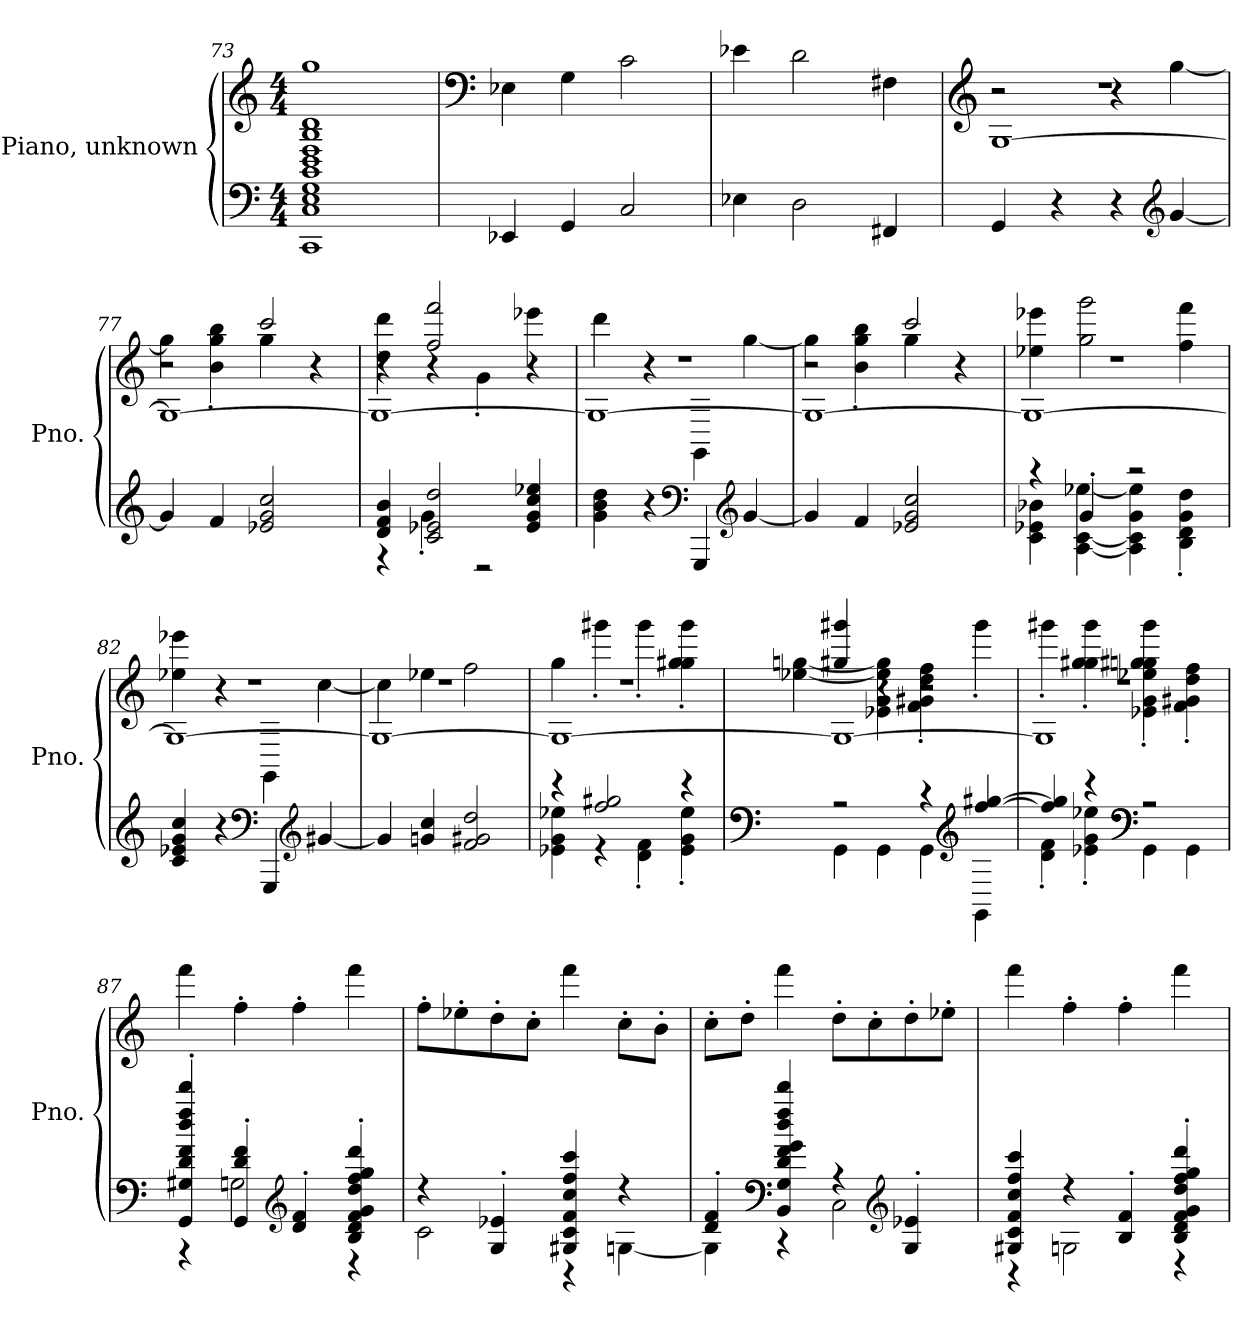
**kern	**kern
*part1	*part1
*staff2	*staff1
*I"Piano, unknown	*
*I'Pno.	*
*clefF4	*clefG2
*k[]	*k[]
*M4/4	*M4/4
=73	=73
1CC 1C 1E 1G 1c 1e 1g 1cc 1ee	1gg
!!LO:PB:g=z
=74	=74
*	*clefF4
4EE-X/	4E-X\
4GG/	4G\
2C/	2c\
=75	=75
4E-X\	4e-X\
2D\	2d\
4FF#X/	4F#X\
=76	=76
*	*clefG2
*	*^
*	*	*^
4GG/	1r	2r	[1G
4r	.	.	.
4r	.	4r	.
*clefG2	*	*	*
[4g/	.	[4gg\	.
=77	=77	=77	=77
4g/]	2r	4gg\]	1G_
4f/	.	4b\' 4gg\' 4bb\'	.
2e-X/ 2g/ 2cc/	2ccc/	4gg\	.
.	.	4r	.
=78	=78	=78	=78
*^	*	*	*
4d/ 4f/ 4b/	4r	4r	4dd\ 4ddd\	1G_
2c/ 2e-X/ 2dd/	4g'\	2ff/ 2fff/	4r	.
.	2r	.	4g'\	.
4e-/ 4g/ 4cc/ 4ee-X/	.	4r	4eee-X\	.
*v	*v	*	*	*
=79	=79	=79	=79
4g\ 4b\ 4dd\	1r	4ddd\	1G_
4r	.	4r	.
*clefF4	*	*	*
4GGG/	.	4GG\	.
*clefG2	*	*	*
[4g/	.	[4gg\	.
!!LO:LB:g=z	!!	!!
=80	=80	=80	=80
4g/]	2r	4gg\]	1G_
4f/	.	4b\' 4gg\' 4bb\'	.
2e-X/ 2g/ 2cc/	2ccc/	4gg\	.
.	.	4r	.
=81	=81	=81	=81
*^	*	*	*
4r	4c\ 4e-X\ 4b-X\	1r	4ee-X\ 4eee-X\	1G_
4g'/	[4A\ [4c\ [4ee-X\	.	2gg\ 2ggg\	.
2r	4A\] 4c\] 4g\ 4ee-\]	.	.	.
.	4B\' 4d\' 4g\' 4dd\'	.	4ff\ 4fff\	.
*v	*v	*	*	*
=82	=82	=82	=82
4c/ 4e-X/ 4g/ 4cc/	1r	4ee-X\ 4eee-X\	1G_
4r	.	4r	.
*clefF4	*	*	*
4GGG/	.	4GG\	.
*clefG2	*	*	*
[4g#X/	.	[4cc\	.
=83	=83	=83	=83
4g#/]	1r	4cc\]	1G_
4gn/ 4cc/	.	4ee-X\	.
2f/ 2g#X/ 2dd/	.	2ff\	.
=84	=84	=84	=84
*^	*	*	*
4r	4e-X\ 4g\ 4ee-X\	1r	4gg\	1G_
2ff/ 2gg#X/	4r	.	4ggg#X'\	.
.	4d\' 4f\'	.	4ggg#'\	.
4r	4e-\' 4g\' 4ee-\'	.	4gg\' 4gg#X\' 4ggg#\'	.
!!LO:LB:g=z	!!	!!
=85	=85	=85	=85	=85
*clefF4	*	*	*	*
2r	4GG\	4gg#X/ 4ggg#X/	[4ee-X\ [4ggn\	1G_
.	4GG\	4r	4e-X\ 4g\ 4ee-\] 4gg\]	.
4r	4GG\	2r	4f\' 4g#X\' 4dd\' 4ff\'	.
*clefG2	*	*	*	*
[4ff/ [4gg#X/	4GG\	.	4ggg#'\	.
=86	=86	=86	=86	=86
4ff/] 4gg#/]	4d\' 4f\'	1r	4ggg#X'\	1G]
4r	4e-X\' 4g\' 4ee-X\'	.	4gg\' 4gg#X\' 4ggg#\'	.
*clefF4	*	*	*	*
2r	4GG\	.	4e-X\' 4g\' 4ee-X\' 4ggn\' 4gg#X\' 4ggg#\'	.
.	4GG\	.	4f\' 4g#X\' 4dd\' 4ff\'	.
*	*	*v	*v	*v
=87	=87	=87
4GG/' 4G#X/' 4d/' 4f/' 4dd/' 4ff/' 4ddd/'	4r	4fff\
4GG/' 4d/' 4f/'	2Gn\	4ff'\
*clefG2	*	*
4d/' 4f/'	.	4ff'\
4B/' 4d/' 4f/' 4g/' 4dd/' 4ff/' 4gg/' 4ddd/'	4r	4fff\
=88	=88	=88
4r	2c\	8ff'\L
.	.	8ee-X'\
4G/' 4e-X/'	.	8dd'\
.	.	8cc'\J
4G#X/ 4c/ 4f/ 4cc/ 4ff/ 4ccc/	4r	4fff\
4r	[4Gn\	8cc'\L
.	.	8b'\J
!!LO:LB:g=z
=89	=89	=89
4d/' 4f/'	4G\]	8cc'\L
.	.	8dd'\J
*clefF4	*	*
4BB/ 4G/ 4d/ 4f/ 4g/ 4dd/ 4ff/ 4ddd/	4r	4fff\
4r	2C\	8dd'\L
.	.	8cc'\
*clefG2	*	*
4G/' 4e-X/'	.	8dd'\
.	.	8ee-X'\J
=90	=90	=90
4G#X/ 4c/ 4f/ 4cc/ 4ff/ 4ccc/	4r	4fff\
4r	2Gn\	4ff'\
4B/' 4f/'	.	4ff'\
4B/' 4d/' 4f/' 4g/' 4dd/' 4ff/' 4gg/' 4ddd/'	4r	4fff\
*v	*v	*
=	=
*-	*-
